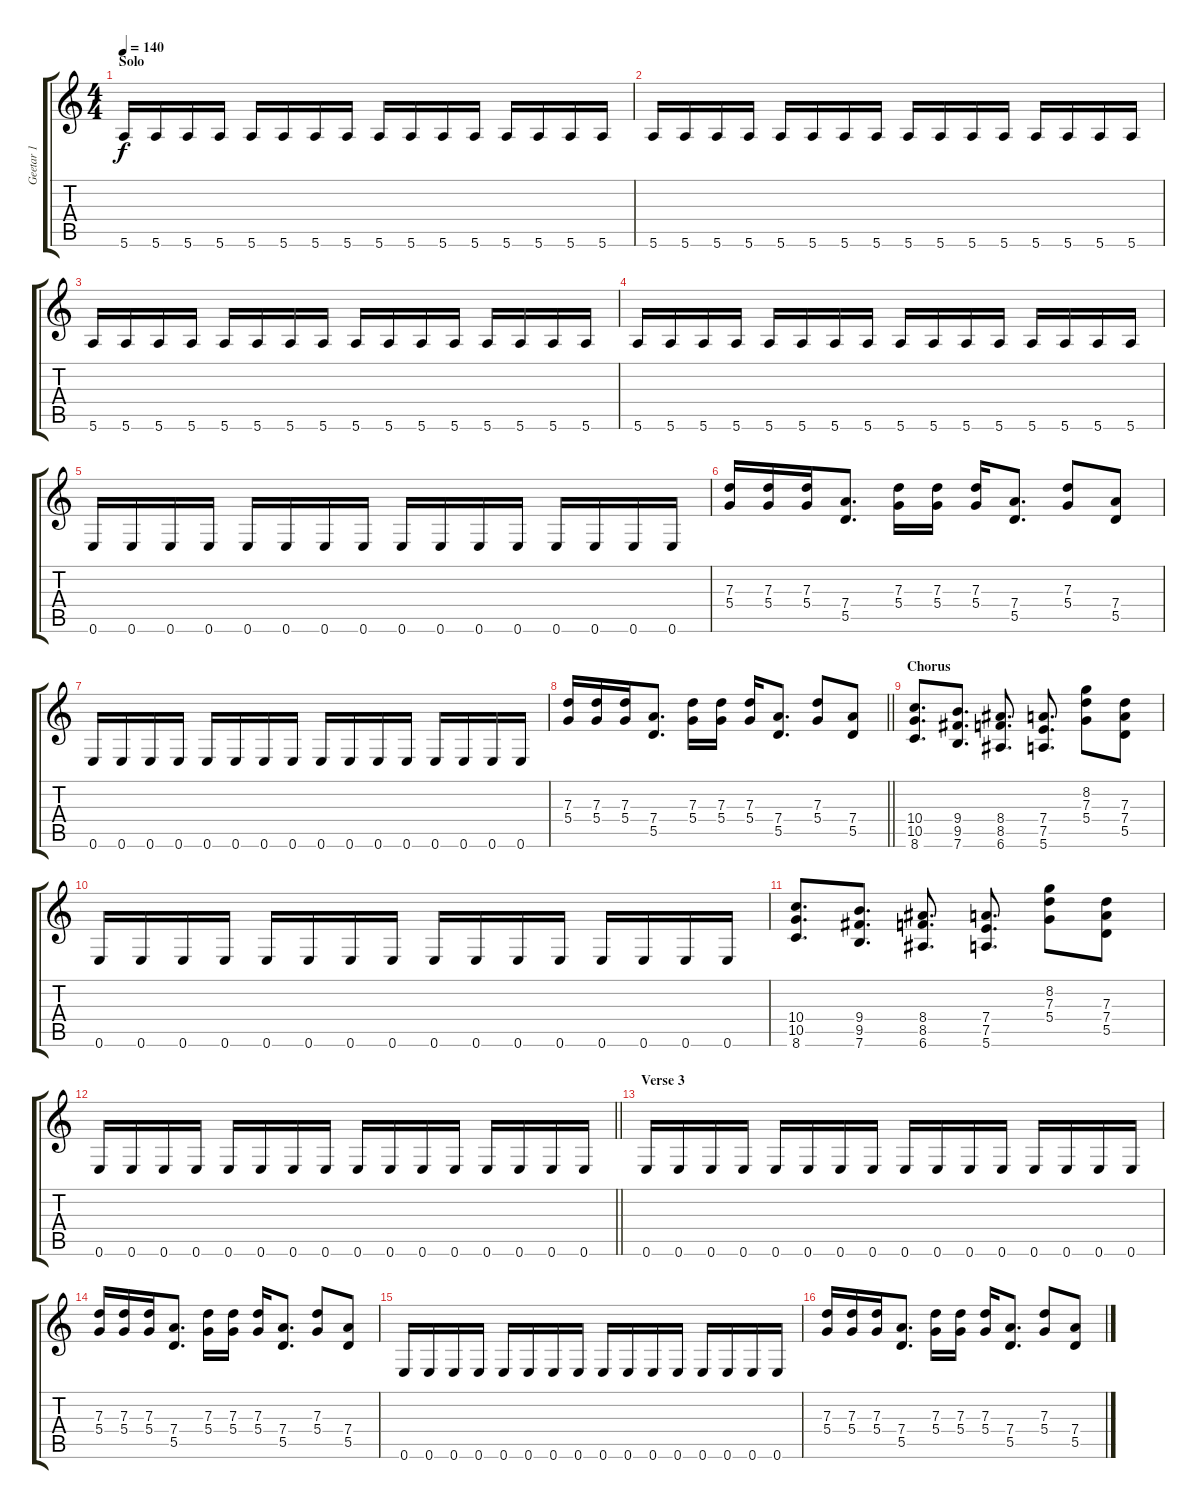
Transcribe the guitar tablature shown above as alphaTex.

\track ("Geetar 1" "Geetar 1") {instrument distortionguitar}
\staff {score tabs}
\tuning (E4 B3 G3 D3 A2 E2) {hide}
\ts (4 4)
\section ("" "Solo")
\tempo 140
\clef g2
\ks c
5.6.16{dy f} 5.6.16 5.6.16 5.6.16 5.6.16 5.6.16 5.6.16 5.6.16 5.6.16 5.6.16 5.6.16 5.6.16 5.6.16 5.6.16 5.6.16 5.6.16 |
5.6.16 5.6.16 5.6.16 5.6.16 5.6.16 5.6.16 5.6.16 5.6.16 5.6.16 5.6.16 5.6.16 5.6.16 5.6.16 5.6.16 5.6.16 5.6.16 |
5.6.16 5.6.16 5.6.16 5.6.16 5.6.16 5.6.16 5.6.16 5.6.16 5.6.16 5.6.16 5.6.16 5.6.16 5.6.16 5.6.16 5.6.16 5.6.16 |
5.6.16 5.6.16 5.6.16 5.6.16 5.6.16 5.6.16 5.6.16 5.6.16 5.6.16 5.6.16 5.6.16 5.6.16 5.6.16 5.6.16 5.6.16 5.6.16 |
0.6.16 0.6.16 0.6.16 0.6.16 0.6.16 0.6.16 0.6.16 0.6.16 0.6.16 0.6.16 0.6.16 0.6.16 0.6.16 0.6.16 0.6.16 0.6.16 |
(7.3 5.4).16 (7.3 5.4).16 (7.3 5.4).16 (7.4 5.5).8{d} (7.3 5.4).16 (7.3 5.4).16 (7.3 5.4).16 (7.4 5.5).8{d} (7.3 5.4).8 (7.4 5.5).8 |
0.6.16 0.6.16 0.6.16 0.6.16 0.6.16 0.6.16 0.6.16 0.6.16 0.6.16 0.6.16 0.6.16 0.6.16 0.6.16 0.6.16 0.6.16 0.6.16 |
\barLineRight lightlight
(7.3 5.4).16 (7.3 5.4).16 (7.3 5.4).16 (7.4 5.5).8{d} (7.3 5.4).16 (7.3 5.4).16 (7.3 5.4).16 (7.4 5.5).8{d} (7.3 5.4).8 (7.4 5.5).8 |
\section ("" "Chorus")
(10.4 10.5 8.6).8{d} (9.4 9.5 7.6).8{d} (8.4 8.5 6.6).8{d} (7.4 7.5 5.6).8{d} (8.2 7.3 5.4).8 (7.3 7.4 5.5).8 |
0.6.16 0.6.16 0.6.16 0.6.16 0.6.16 0.6.16 0.6.16 0.6.16 0.6.16 0.6.16 0.6.16 0.6.16 0.6.16 0.6.16 0.6.16 0.6.16 |
(10.4 10.5 8.6).8{d} (9.4 9.5 7.6).8{d} (8.4 8.5 6.6).8{d} (7.4 7.5 5.6).8{d} (8.2 7.3 5.4).8 (7.3 7.4 5.5).8 |
\barLineRight lightlight
0.6.16 0.6.16 0.6.16 0.6.16 0.6.16 0.6.16 0.6.16 0.6.16 0.6.16 0.6.16 0.6.16 0.6.16 0.6.16 0.6.16 0.6.16 0.6.16 |
\section ("" "Verse 3")
0.6.16 0.6.16 0.6.16 0.6.16 0.6.16 0.6.16 0.6.16 0.6.16 0.6.16 0.6.16 0.6.16 0.6.16 0.6.16 0.6.16 0.6.16 0.6.16 |
(7.3 5.4).16 (7.3 5.4).16 (7.3 5.4).16 (7.4 5.5).8{d} (7.3 5.4).16 (7.3 5.4).16 (7.3 5.4).16 (7.4 5.5).8{d} (7.3 5.4).8 (7.4 5.5).8 |
0.6.16 0.6.16 0.6.16 0.6.16 0.6.16 0.6.16 0.6.16 0.6.16 0.6.16 0.6.16 0.6.16 0.6.16 0.6.16 0.6.16 0.6.16 0.6.16 |
(7.3 5.4).16 (7.3 5.4).16 (7.3 5.4).16 (7.4 5.5).8{d} (7.3 5.4).16 (7.3 5.4).16 (7.3 5.4).16 (7.4 5.5).8{d} (7.3 5.4).8 (7.4 5.5).8
